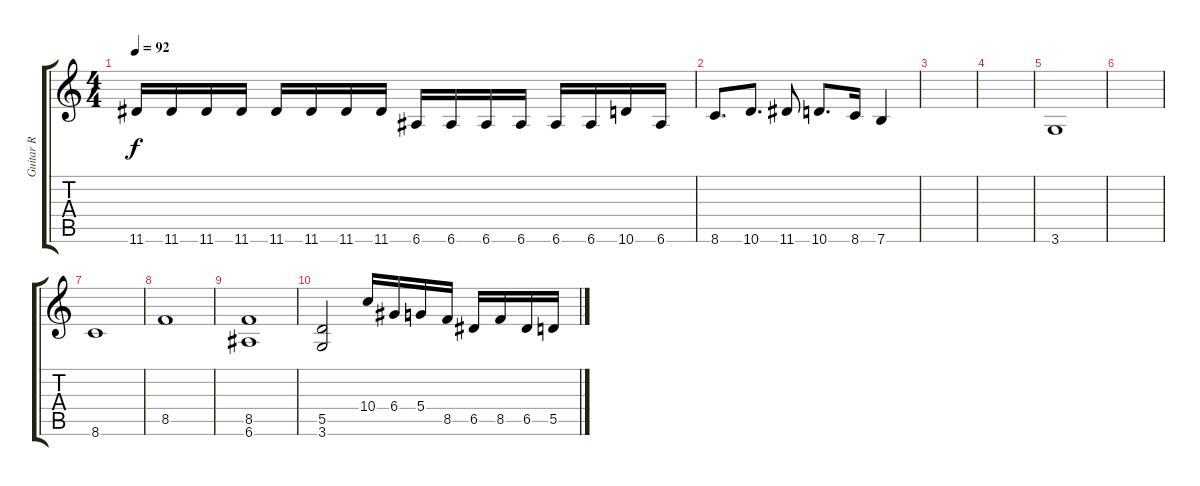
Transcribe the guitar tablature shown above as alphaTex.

\track ("Guitar R" "Guitar R") {instrument distortionguitar}
\staff {score tabs}
\tuning (E4 B3 G3 D3 A2 E2) {hide}
\ts (4 4)
\tempo 92
\clef g2
\ks c
11.6.16{dy f} 11.6.16 11.6.16 11.6.16 11.6.16 11.6.16 11.6.16 11.6.16 6.6.16 6.6.16 6.6.16 6.6.16 6.6.16 6.6.16 10.6.16 6.6.16 |
8.6.8{d} 10.6.8{d} 11.6.8 10.6.8{d} 8.6.16 7.6.4 |
|
|
3.6.1 |
|
8.6.1 |
8.5.1 |
(8.5 6.6).1 |
(5.5 3.6).2 10.4.16 6.4.16 5.4.16 8.5.16 6.5.16 8.5.16 6.5.16 5.5.16
